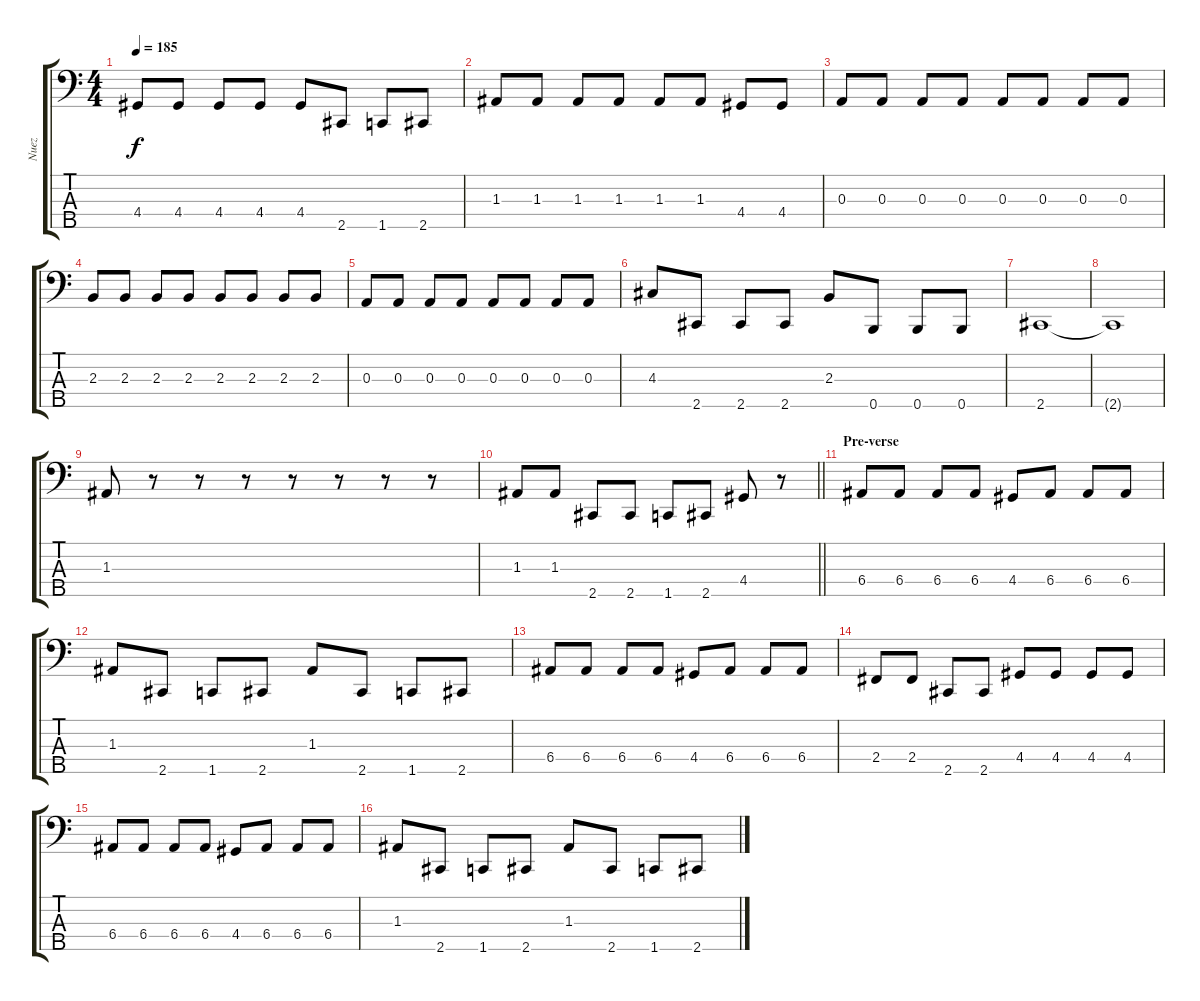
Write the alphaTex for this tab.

\track ("Nuez" "Nuez") {instrument slapbass2}
\staff {score tabs}
\tuning (G2 D2 A1 E1 B0) {hide}
\ts (4 4)
\tempo 185
\clef f4
\ks c
4.4.8{dy f} 4.4.8 4.4.8 4.4.8 4.4.8 2.5.8 1.5.8 2.5.8 |
1.3.8 1.3.8 1.3.8 1.3.8 1.3.8 1.3.8 4.4.8 4.4.8 |
0.3.8 0.3.8 0.3.8 0.3.8 0.3.8 0.3.8 0.3.8 0.3.8 |
2.3.8 2.3.8 2.3.8 2.3.8 2.3.8 2.3.8 2.3.8 2.3.8 |
0.3.8 0.3.8 0.3.8 0.3.8 0.3.8 0.3.8 0.3.8 0.3.8 |
4.3.8 2.5.8 2.5.8 2.5.8 2.3.8 0.5.8 0.5.8 0.5.8 |
2.5.1 |
2.5{t}.1 |
1.3.8 r.8 r.8 r.8 r.8 r.8 r.8 r.8 |
\barLineRight lightlight
1.3.8 1.3.8 2.5.8 2.5.8 1.5.8 2.5.8 4.4.8 r.8 |
\section ("" "Pre-verse")
6.4.8 6.4.8 6.4.8 6.4.8 4.4.8 6.4.8 6.4.8 6.4.8 |
1.3.8 2.5.8 1.5.8 2.5.8 1.3.8 2.5.8 1.5.8 2.5.8 |
6.4.8 6.4.8 6.4.8 6.4.8 4.4.8 6.4.8 6.4.8 6.4.8 |
2.4.8 2.4.8 2.5.8 2.5.8 4.4.8 4.4.8 4.4.8 4.4.8 |
6.4.8 6.4.8 6.4.8 6.4.8 4.4.8 6.4.8 6.4.8 6.4.8 |
1.3.8 2.5.8 1.5.8 2.5.8 1.3.8 2.5.8 1.5.8 2.5.8
